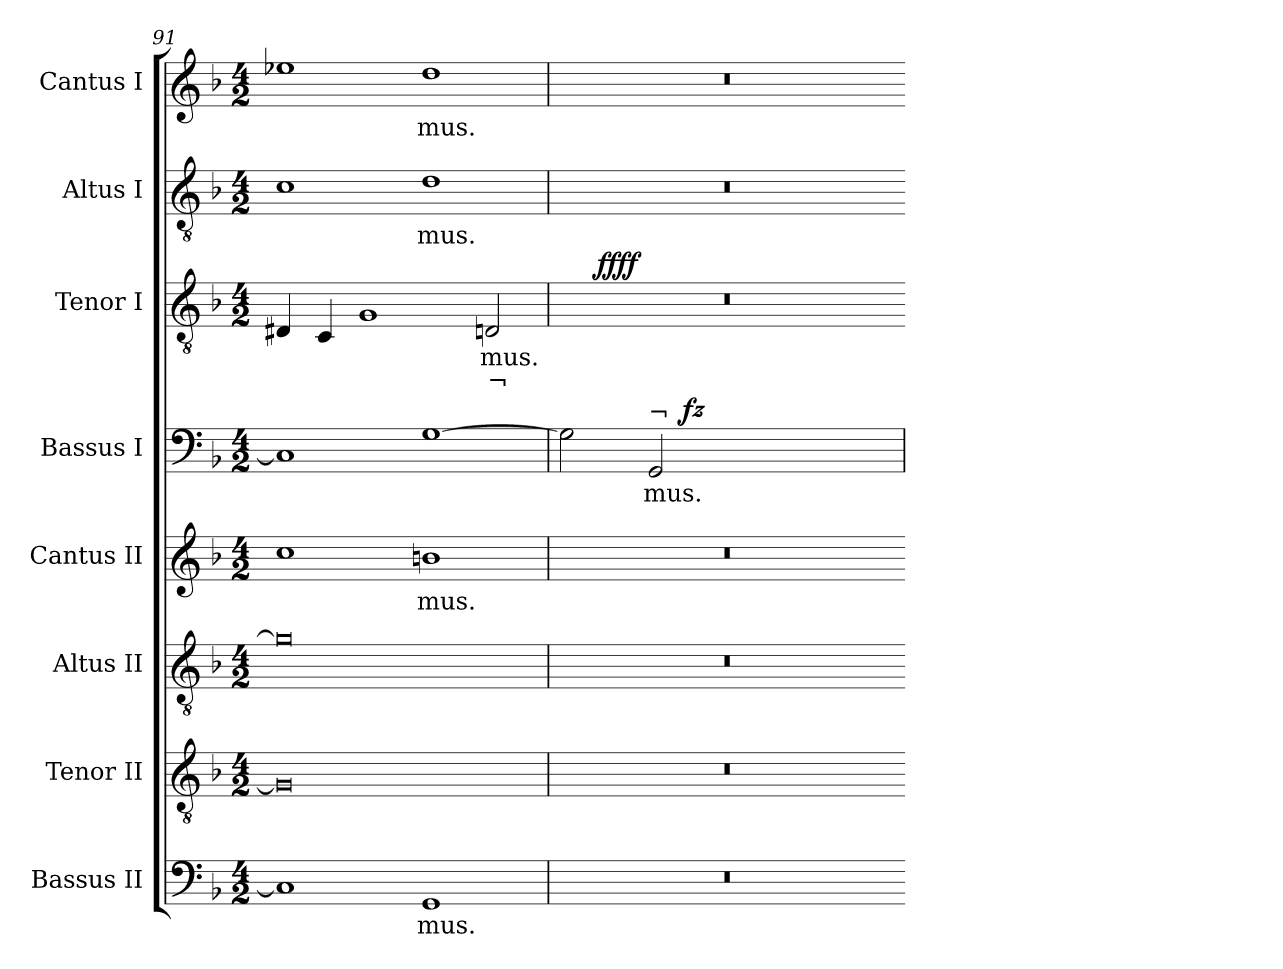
**kern	**text	**dynam	**kern	**kern	**kern	**text	**kern	**text	**dynam	**kern	**text	**text	**dynam	**kern	**text	**kern	**text
*part8	*part8	*part8	*part7	*part6	*part5	*part5	*part4	*part4	*part4	*part3	*part3	*part3	*part3	*part2	*part2	*part1	*part1
*staff8	*staff8	*staff8	*staff7	*staff6	*staff5	*staff5	*staff4	*staff4	*staff4	*staff3	*staff3	*staff3	*staff3	*staff2	*staff2	*staff1	*staff1
*I"Bassus II	*	*	*I"Tenor II	*I"Altus II	*I"Cantus II	*	*I"Bassus I	*	*	*I"Tenor I	*	*	*	*I"Altus I	*	*I"Cantus I	*
*clefF4	*	*	*clefGv2	*clefGv2	*clefG2	*	*clefF4	*	*	*clefGv2	*	*	*	*clefGv2	*	*clefG2	*
*ITrd-3c-5	*	*	*ITrd-3c-5	*ITrd-3c-5	*	*	*ITrd-3c-5	*	*	*ITrd-3c-5	*	*	*	*ITrd-3c-5	*	*	*
*k[b-e-]	*	*	*k[b-e-]	*k[b-e-]	*k[b-]	*	*k[b-e-]	*	*	*k[b-e-]	*	*	*	*k[b-e-]	*	*k[b-]	*
*B-:	*	*	*B-:	*B-:	*F:	*	*B-:	*	*	*B-:	*	*	*	*B-:	*	*F:	*
*M4/2	*	*	*M4/2	*M4/2	*M4/2	*	*M4/2	*	*	*M4/2	*	*	*	*M4/2	*	*M4/2	*
=91	=91	=91	=91	=91	=91	=91	=91	=91	=91	=91	=91	=91	=91	=91	=91	=91	=91
1F]	.	.	0c]	0cc]	1cc	.	1F]	.	.	4G#X/	.	.	.	1f	.	1ee-X	.
.	.	.	.	.	.	.	.	.	.	4F/	.	.	.	.	.	.	.
.	.	.	.	.	.	.	.	.	.	1c	.	.	.	.	.	.	.
!	!LO:LY:b	!	!	!	!	!LO:LY:b	!	!	!	!	!	!	!	!	!LO:LY:b	!	!LO:LY:b
1C	mus.	.	.	.	1bn	-mus.	[>1c	.	.	.	.	.	.	1g	-mus.	1dd	mus.
!	!	!	!	!	!	!	!	!	!	!	!LO:LY:b	!LO:LY:b:cj	!	!	!	!	!
.	.	.	.	.	.	.	.	.	.	2G/	-mus.	¬-	.	.	.	.	.
=92	=92	=92	=92	=92	=92	=92	=92	=92	=92	=92	=92	=92	=92	=92	=92	=92	=92
*^	*	*	*	*	*	*	*^	*	*	*^	*	*	*	*	*	*	*
0r	8ryy	.	.	0r	0r	0r	.	2c\]	2ryy	.	.	0r	8ryy	.	.	.	0r	.	0r	.
.	32ryy	.	.	.	.	.	.	.	.	.	.	.	32ryy	.	.	.	.	.	.	.
!	!	!	!LO:DY:a	!	!	!	!	!	!	!	!	!	!	!	!	!	!	!	!	!
!	!	!	!LO:DY:n=1:b	!	!	!	!	!	!	!	!	!	!	!	!	!LO:DY:b	!	!	!	!
.	1ryy	.	fz fz	.	.	.	.	.	.	.	.	.	1ryy	.	.	ffff	.	.	.	.
!	!	!	!	!	!	!	!	!LO:TX:a:t=¬	!	!	!	!	!	!	!	!	!	!	!	!
!	!	!	!	!	!	!	!	!	!	!LO:LY:b	!	!	!	!	!	!	!	!	!	!
.	.	.	.	.	.	.	.	2C/	8.ryy	-mus.	.	.	.	.	.	.	.	.	.	.
!	!	!	!	!	!	!	!	!	!	!	!LO:DY:b	!	!	!	!	!	!	!	!	!
.	.	.	.	.	.	.	.	.	1ryy	.	fz	.	.	.	.	.	.	.	.	.
.	.	.	.	.	.	.	.	1ryy	.	.	.	.	.	.	.	.	.	.	.	.
.	2ryy	.	.	.	.	.	.	.	.	.	.	.	2ryy	.	.	.	.	.	.	.
.	4ryy	.	.	.	.	.	.	.	.	.	.	.	4ryy	.	.	.	.	.	.	.
.	.	.	.	.	.	.	.	.	4ryy	.	.	.	.	.	.	.	.	.	.	.
.	16.ryy	.	.	.	.	.	.	.	.	.	.	.	16.ryy	.	.	.	.	.	.	.
.	.	.	.	.	.	.	.	.	16ryy	.	.	.	.	.	.	.	.	.	.	.
*	*	*	*	*	*	*	*	*v	*v	*	*	*	*	*	*	*	*	*	*	*
*v	*v	*	*	*	*	*	*	*	*	*	*v	*v	*	*	*	*	*	*	*
=	==	==	=	=	=	==	=	==	==	=	==	==	==	=	==	==	==
*-	*-	*-	*-	*-	*-	*-	*-	*-	*-	*-	*-	*-	*-	*-	*-	*-	*-
